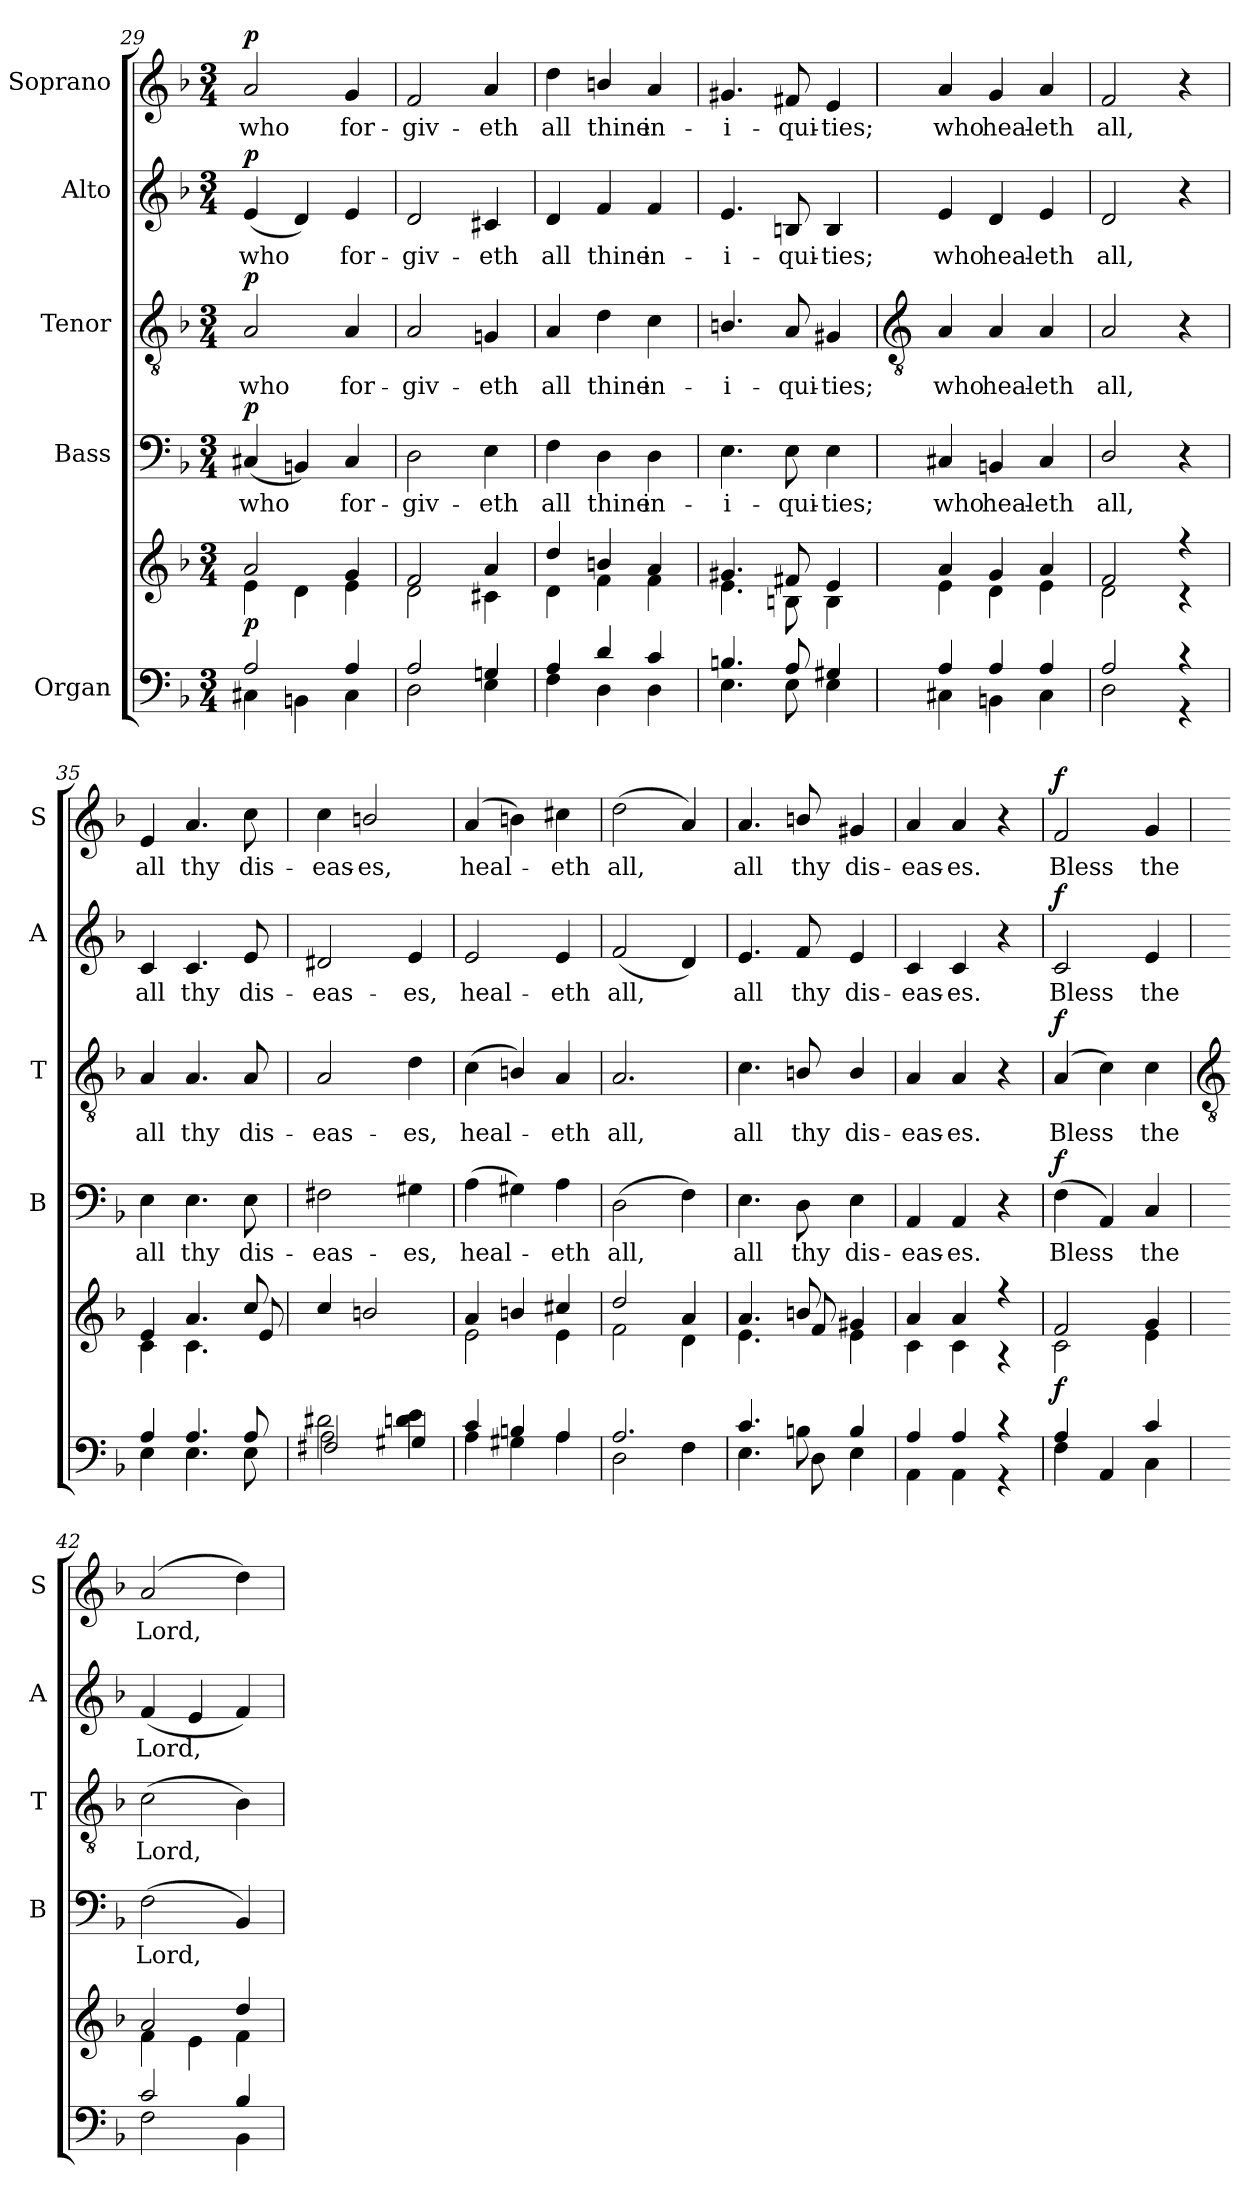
**kern	**kern	**dynam	**kern	**text	**dynam	**kern	**text	**dynam	**kern	**text	**dynam	**kern	**text	**dynam
*part5	*part5	*part5	*part4	*part4	*part4	*part3	*part3	*part3	*part2	*part2	*part2	*part1	*part1	*part1
*staff6	*staff5	*staff5/6	*staff4	*staff4	*staff4	*staff3	*staff3	*staff3	*staff2	*staff2	*staff2	*staff1	*staff1	*staff1
*I"Organ	*	*	*I"Bass	*	*	*I"Tenor	*	*	*I"Alto	*	*	*I"Soprano	*	*
*	*	*	*I'B	*	*	*I'T	*	*	*I'A	*	*	*I'S	*	*
*clefF4	*clefG2	*	*clefF4	*	*	*clefGv2	*	*	*clefG2	*	*	*clefG2	*	*
*k[b-]	*k[b-]	*	*k[b-]	*	*	*k[b-]	*	*	*k[b-]	*	*	*k[b-]	*	*
*F:	*F:	*	*F:	*	*	*F:	*	*	*F:	*	*	*F:	*	*
*M3/4	*M3/4	*	*M3/4	*	*	*M3/4	*	*	*M3/4	*	*	*M3/4	*	*
=29	=29	=29	=29	=29	=29	=29	=29	=29	=29	=29	=29	=29	=29	=29
*^	*^	*	*	*	*	*	*	*	*	*	*	*	*	*
!	!	!	!	!LO:DY:b	!	!LO:LY:b	!LO:DY:b	!	!LO:LY:b	!LO:DY:b	!	!LO:LY:b	!LO:DY:b	!	!LO:LY:b	!LO:DY:b
2A/	4C#X\	2a	4e\	p	(<4C#X	who	p	2A	who	p	(<4e	who	p	2a	who	p
.	4BBn\	.	4d\	.	4BBn)	.	.	.	.	.	4d)	.	.	.	.	.
!	!	!	!	!	!	!LO:LY:b	!	!	!LO:LY:b	!	!	!LO:LY:b	!	!	!LO:LY:b	!
4A	4C#\	4g	4e	.	4C#	for-	.	4A	for-	.	4e	for-	.	4g	for-	.
=30	=30	=30	=30	=30	=30	=30	=30	=30	=30	=30	=30	=30	=30	=30	=30	=30
!	!	!	!	!	!	!LO:LY:b	!	!	!LO:LY:b	!	!	!LO:LY:b	!	!	!LO:LY:b	!
2A	2D	2f	2d	.	2D	-giv-	.	2A	-giv-	.	2d	-giv-	.	2f	-giv-	.
!	!	!	!	!	!	!LO:LY:b	!	!	!LO:LY:b	!	!	!LO:LY:b	!	!	!LO:LY:b	!
4Gn	4E	4a	4c#X	.	4E	-eth	.	4Gn	-eth	.	4c#X	-eth	.	4a	-eth	.
=31	=31	=31	=31	=31	=31	=31	=31	=31	=31	=31	=31	=31	=31	=31	=31	=31
!	!	!	!	!	!	!LO:LY:b	!	!	!LO:LY:b	!	!	!LO:LY:b	!	!	!LO:LY:b	!
4A	4F	4dd	4d\	.	4F	all	.	4A	all	.	4d	all	.	4dd	all	.
!	!	!	!	!	!	!LO:LY:b	!	!	!LO:LY:b	!	!	!LO:LY:b	!	!	!LO:LY:b	!
4d	4D	4bn/	4f	.	4D	thine	.	4d	thine	.	4f	thine	.	4bn/	thine	.
!	!	!	!	!	!	!LO:LY:b	!	!	!LO:LY:b	!	!	!LO:LY:b	!	!	!LO:LY:b	!
4c	4D	4a/	4f	.	4D	in-	.	4c	in-	.	4f	in-	.	4a	in-	.
=32	=32	=32	=32	=32	=32	=32	=32	=32	=32	=32	=32	=32	=32	=32	=32	=32
!	!	!	!	!	!	!LO:LY:b	!	!	!LO:LY:b	!	!	!LO:LY:b	!	!	!LO:LY:b	!
4.Bn	4.E	4.g#X	4.e	.	4.E	-i-	.	4.Bn/	-i-	.	4.e	-i-	.	4.g#X	-i-	.
!	!	!	!	!	!	!LO:LY:b	!	!	!LO:LY:b	!	!	!LO:LY:b	!	!	!LO:LY:b	!
8A	8E	8f#X	8Bn	.	8E	-qui-	.	8A	-qui-	.	8Bn	-qui-	.	8f#X	-qui-	.
!	!	!	!	!	!	!LO:LY:b	!	!	!LO:LY:b	!	!	!LO:LY:b	!	!	!LO:LY:b	!
4G#X	4E	4e	4B	.	4E	-ties;	.	4G#X	-ties;	.	4B	-ties;	.	4e	-ties;	.
!!LO:LB:g=z
=33	=33	=33	=33	=33	=33	=33	=33	=33	=33	=33	=33	=33	=33	=33	=33	=33
*	*	*	*	*	*	*	*	*clefGv2	*	*	*	*	*	*	*	*
!	!	!	!	!	!	!LO:LY:b	!	!	!LO:LY:b	!	!	!LO:LY:b	!	!	!LO:LY:b	!
4A	4C#X\	4a	4e	.	4C#X	who	.	4A	who	.	4e	who	.	4a	who	.
!	!	!	!	!	!	!LO:LY:b	!	!	!LO:LY:b	!	!	!LO:LY:b	!	!	!LO:LY:b	!
4A	4BBn\	4g	4d	.	4BBn	heal-	.	4A	heal-	.	4d	heal-	.	4g	heal-	.
!	!	!	!	!	!	!LO:LY:b	!	!	!LO:LY:b	!	!	!LO:LY:b	!	!	!LO:LY:b	!
4A	4C#\	4a	4e	.	4C#	-eth	.	4A	-eth	.	4e	-eth	.	4a	-eth	.
=34	=34	=34	=34	=34	=34	=34	=34	=34	=34	=34	=34	=34	=34	=34	=34	=34
!	!	!	!	!	!	!LO:LY:b	!	!	!LO:LY:b	!	!	!LO:LY:b	!	!	!LO:LY:b	!
2A	2D	2f	2d	.	2D/	all,	.	2A	all,	.	2d	all,	.	2f	all,	.
4r	4r	4r	4r	.	4r	.	.	4r	.	.	4r	.	.	4r	.	.
=35	=35	=35	=35	=35	=35	=35	=35	=35	=35	=35	=35	=35	=35	=35	=35	=35
!	!	!	!	!	!	!LO:LY:b	!	!	!LO:LY:b	!	!	!LO:LY:b	!	!	!LO:LY:b	!
4A	4E	4e	4c	.	4E	all	.	4A	all	.	4c	all	.	4e	all	.
!	!	!	!	!	!	!LO:LY:b	!	!	!LO:LY:b	!	!	!LO:LY:b	!	!	!LO:LY:b	!
4.A	4.E	4.a	4.c	.	4.E	thy	.	4.A	thy	.	4.c	thy	.	4.a	thy	.
!	!	!	!	!	!	!LO:LY:b	!	!	!LO:LY:b	!	!	!LO:LY:b	!	!	!LO:LY:b	!
8A	8E	8cc/	8e/	.	8E	dis-	.	8A	dis-	.	8e	dis-	.	8cc	dis-	.
=36	=36	=36	=36	=36	=36	=36	=36	=36	=36	=36	=36	=36	=36	=36	=36	=36
*	*^	*	*	*	*	*	*	*	*	*	*	*	*	*	*	*
!	!	!	!	!	!	!	!LO:LY:b	!	!	!LO:LY:b	!	!	!LO:LY:b	!	!	!LO:LY:b	!
*	*	*	*v	*v	*	*	*	*	*	*	*	*	*	*	*	*	*
2d#X\	2A	2F#X	4cc/	.	2F#X	-eas-	.	2A	-eas-	.	2d#X	-eas-	.	4cc	-eas-	.
!	!	!	!	!	!	!	!	!	!	!	!	!	!	!	!LO:LY:b	!
.	.	.	2bn/	.	.	.	.	.	.	.	.	.	.	2bn/	-es,	.
!	!	!	!	!	!	!LO:LY:b	!	!	!LO:LY:b	!	!	!LO:LY:b	!	!	!	!
4e\	4d 4e	4G#X	.	.	4G#X	-es,	.	4d	-es,	.	4e	-es,	.	.	.	.
=37	=37	=37	=37	=37	=37	=37	=37	=37	=37	=37	=37	=37	=37	=37	=37	=37
*	*	*	*^	*	*	*	*	*	*	*	*	*	*	*	*	*
!	!	!	!	!	!	!	!LO:LY:b	!	!	!LO:LY:b	!	!	!LO:LY:b	!	!	!LO:LY:b	!
*	*v	*v	*	*	*	*	*	*	*	*	*	*	*	*	*	*	*
4c	4A	4a	2e\	.	(>4A	heal-	.	(<4c	heal-	.	2e	heal-	.	(<4a	heal-	.
4Bn	4G#X	4bn/	.	.	4G#X)	.	.	4Bn/)	.	.	.	.	.	4bn)	.	.
!	!	!	!	!	!	!LO:LY:b	!	!	!LO:LY:b	!	!	!LO:LY:b	!	!	!LO:LY:b	!
4A	4A	4cc#X	4e\	.	4A	eth	.	4A	eth	.	4e	-eth	.	4cc#X	eth	.
=38	=38	=38	=38	=38	=38	=38	=38	=38	=38	=38	=38	=38	=38	=38	=38	=38
!	!	!	!	!	!	!LO:LY:b	!	!	!LO:LY:b	!	!	!LO:LY:b	!	!	!LO:LY:b	!
2.A/	2D	2dd	2f\	.	(>2D	all,	.	2.A	all,	.	(<2f	all,	.	(<2dd	all,	.
.	4F	4a	4d	.	4F)	.	.	.	.	.	4d)	.	.	4a)	.	.
=39	=39	=39	=39	=39	=39	=39	=39	=39	=39	=39	=39	=39	=39	=39	=39	=39
!	!	!	!	!	!	!LO:LY:b	!	!	!LO:LY:b	!	!	!LO:LY:b	!	!	!LO:LY:b	!
4.c	4.E	4.a	4.e	.	4.E	all	.	4.c	all	.	4.e	all	.	4.a	all	.
!	!	!	!	!	!	!LO:LY:b	!	!	!LO:LY:b	!	!	!LO:LY:b	!	!	!LO:LY:b	!
8Bn\	8D	8bn/	8f/	.	8D	thy	.	8Bn/	thy	.	8f	thy	.	8bn/	thy	.
!	!	!	!	!	!	!LO:LY:b	!	!	!LO:LY:b	!	!	!LO:LY:b	!	!	!LO:LY:b	!
4B	4E	4g#X/	4e	.	4E	dis-	.	4B/	dis-	.	4e	dis-	.	4g#X	dis-	.
=40	=40	=40	=40	=40	=40	=40	=40	=40	=40	=40	=40	=40	=40	=40	=40	=40
!	!	!	!	!	!	!LO:LY:b	!	!	!LO:LY:b	!	!	!LO:LY:b	!	!	!LO:LY:b	!
4A	4AA\	4a	4c	.	4AA	-eas-	.	4A	-eas-	.	4c	-eas-	.	4a	-eas-	.
!	!	!	!	!	!	!LO:LY:b	!	!	!LO:LY:b	!	!	!LO:LY:b	!	!	!LO:LY:b	!
4A	4AA\	4a	4c	.	4AA	-es.	.	4A	-es.	.	4c	-es.	.	4a	-es.	.
4r	4r	4r	4r	.	4r	.	.	4r	.	.	4r	.	.	4r	.	.
=41	=41	=41	=41	=41	=41	=41	=41	=41	=41	=41	=41	=41	=41	=41	=41	=41
!	!	!	!	!LO:DY:b	!	!LO:LY:b	!LO:DY:b	!	!LO:LY:b	!LO:DY:b	!	!LO:LY:b	!LO:DY:b	!	!LO:LY:b	!LO:DY:b
4A	4F	2f	2c	f	(<4F	Bless	f	(<4A	Bless	f	2c	Bless	f	2f	Bless	f
4ryy	4AA	.	.	.	4AA)	.	.	4c)	.	.	.	.	.	.	.	.
!	!	!	!	!	!	!LO:LY:b	!	!	!LO:LY:b	!	!	!LO:LY:b	!	!	!LO:LY:b	!
4c	4C\	4g	4e	.	4C	the	.	4c	the	.	4e	the	.	4g	the	.
!!LO:LB:g=z
=42	=42	=42	=42	=42	=42	=42	=42	=42	=42	=42	=42	=42	=42	=42	=42	=42
*	*	*	*	*	*	*	*	*clefGv2	*	*	*	*	*	*	*	*
!	!	!	!	!	!	!LO:LY:b	!	!	!LO:LY:b	!	!	!LO:LY:b	!	!	!LO:LY:b	!
2c	2F	2a	4f\	.	(<2F	Lord,	.	(>2c	Lord,	.	(<4f	Lord,	.	(<2a	Lord,	.
.	.	.	4e\	.	.	.	.	.	.	.	4e	.	.	.	.	.
4B-	4BB-\	4dd	4f\	.	4BB-)	.	.	4B-)	.	.	4f)	.	.	4dd)	.	.
*v	*v	*	*	*	*	*	*	*	*	*	*	*	*	*	*	*
*	*v	*v	*	*	*	*	*	*	*	*	*	*	*	*	*
=	=	=	=	=	=	=	=	=	=	=	=	=	=	=
*-	*-	*-	*-	*-	*-	*-	*-	*-	*-	*-	*-	*-	*-	*-
